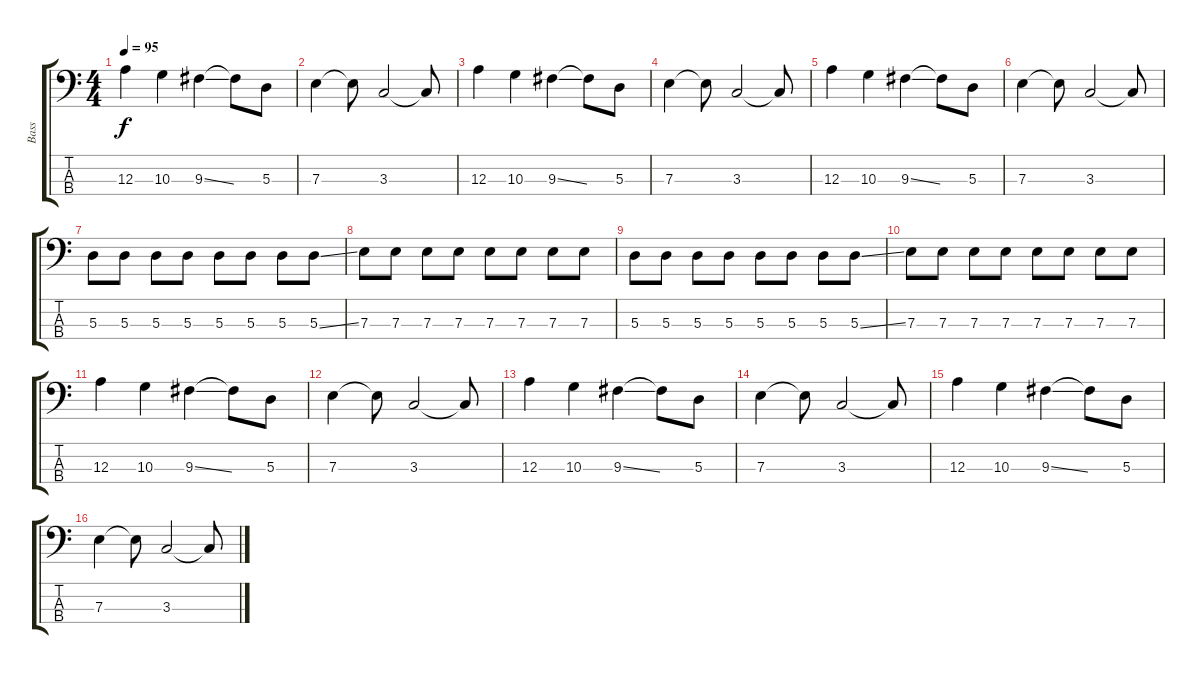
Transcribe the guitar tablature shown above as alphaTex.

\track ("Bass" "Bass") {instrument electricbassfinger}
\staff {score tabs}
\tuning (G2 D2 A1 E1) {hide}
\ts (4 4)
\tempo 95
\clef f4
\ks c
12.3.4{dy f} 10.3.4 9.3{ss}.4 9.3{t}.8 5.3.8 |
7.3.4 7.3{t}.8 3.3.2 3.3{t}.8 |
12.3.4 10.3.4 9.3{ss}.4 9.3{t}.8 5.3.8 |
7.3.4 7.3{t}.8 3.3.2 3.3{t}.8 |
12.3.4 10.3.4 9.3{ss}.4 9.3{t}.8 5.3.8 |
7.3.4 7.3{t}.8 3.3.2 3.3{t}.8 |
5.3.8 5.3.8 5.3.8 5.3.8 5.3.8 5.3.8 5.3.8 5.3{ss}.8 |
7.3.8 7.3.8 7.3.8 7.3.8 7.3.8 7.3.8 7.3.8 7.3.8 |
5.3.8 5.3.8 5.3.8 5.3.8 5.3.8 5.3.8 5.3.8 5.3{ss}.8 |
7.3.8 7.3.8 7.3.8 7.3.8 7.3.8 7.3.8 7.3.8 7.3.8 |
12.3.4 10.3.4 9.3{ss}.4 9.3{t}.8 5.3.8 |
7.3.4 7.3{t}.8 3.3.2 3.3{t}.8 |
12.3.4 10.3.4 9.3{ss}.4 9.3{t}.8 5.3.8 |
7.3.4 7.3{t}.8 3.3.2 3.3{t}.8 |
12.3.4 10.3.4 9.3{ss}.4 9.3{t}.8 5.3.8 |
7.3.4 7.3{t}.8 3.3.2 3.3{t}.8
